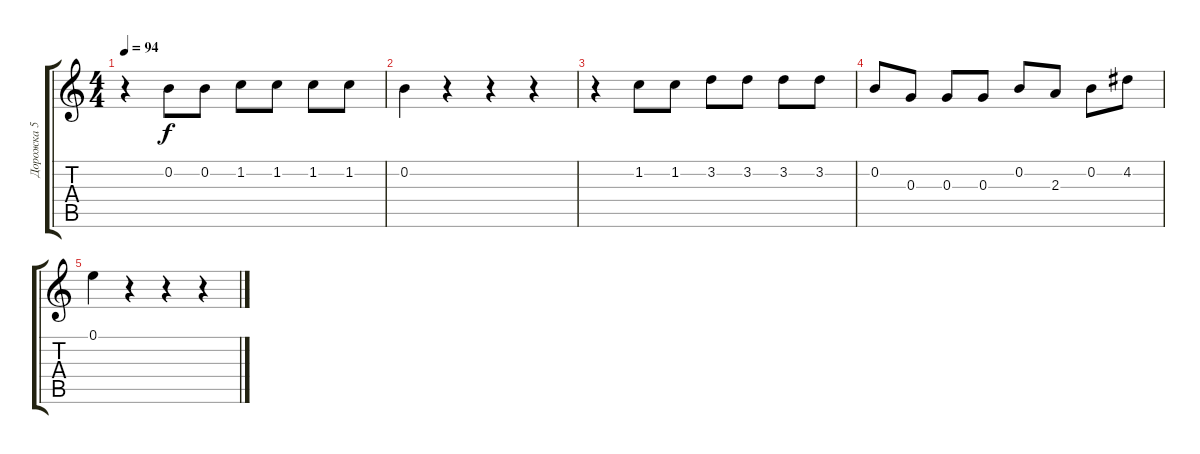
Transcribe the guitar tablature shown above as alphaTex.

\track ("Дорожка 5" "Дорожка 5") {instrument electricguitarmuted}
\staff {score tabs}
\tuning (E4 B3 G3 D3 A2 E2) {hide}
\ts (4 4)
\tempo 94
\clef g2
\ks c
r.4{dy f} 0.2.8 0.2.8 1.2.8 1.2.8 1.2.8 1.2.8 |
0.2.4 r.4 r.4 r.4 |
r.4 1.2.8 1.2.8 3.2.8 3.2.8 3.2.8 3.2.8 |
0.2.8 0.3.8 0.3.8 0.3.8 0.2.8 2.3.8 0.2.8 4.2.8 |
0.1.4 r.4 r.4 r.4
